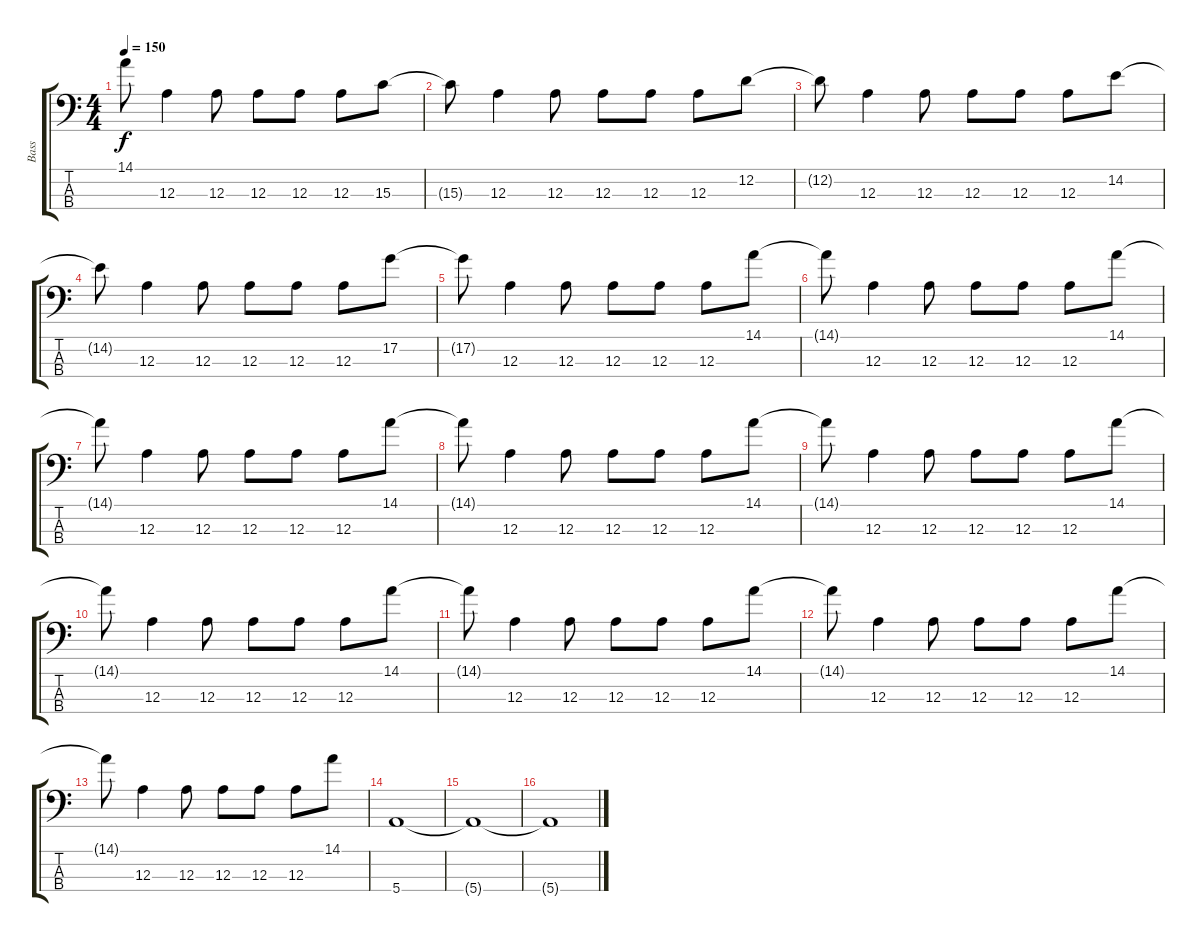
\track ("Bass" "Bass") {instrument electricbassfinger}
\staff {score tabs}
\tuning (G2 D2 A1 E1) {hide}
\ts (4 4)
\tempo 150
\clef f4
\ks c
14.1{t}.8{dy f} 12.3.4 12.3.8 12.3.8 12.3.8 12.3.8 15.3.8 |
15.3{t}.8 12.3.4 12.3.8 12.3.8 12.3.8 12.3.8 12.2.8 |
12.2{t}.8 12.3.4 12.3.8 12.3.8 12.3.8 12.3.8 14.2.8 |
14.2{t}.8 12.3.4 12.3.8 12.3.8 12.3.8 12.3.8 17.2.8 |
17.2{t}.8 12.3.4 12.3.8 12.3.8 12.3.8 12.3.8 14.1.8 |
14.1{t}.8 12.3.4 12.3.8 12.3.8 12.3.8 12.3.8 14.1.8 |
14.1{t}.8 12.3.4 12.3.8 12.3.8 12.3.8 12.3.8 14.1.8 |
14.1{t}.8 12.3.4 12.3.8 12.3.8 12.3.8 12.3.8 14.1.8 |
14.1{t}.8 12.3.4 12.3.8 12.3.8 12.3.8 12.3.8 14.1.8 |
14.1{t}.8 12.3.4 12.3.8 12.3.8 12.3.8 12.3.8 14.1.8 |
14.1{t}.8 12.3.4 12.3.8 12.3.8 12.3.8 12.3.8 14.1.8 |
14.1{t}.8 12.3.4 12.3.8 12.3.8 12.3.8 12.3.8 14.1.8 |
14.1{t}.8 12.3.4 12.3.8 12.3.8 12.3.8 12.3.8 14.1.8 |
5.4.1 |
5.4{t}.1 |
5.4{t}.1
